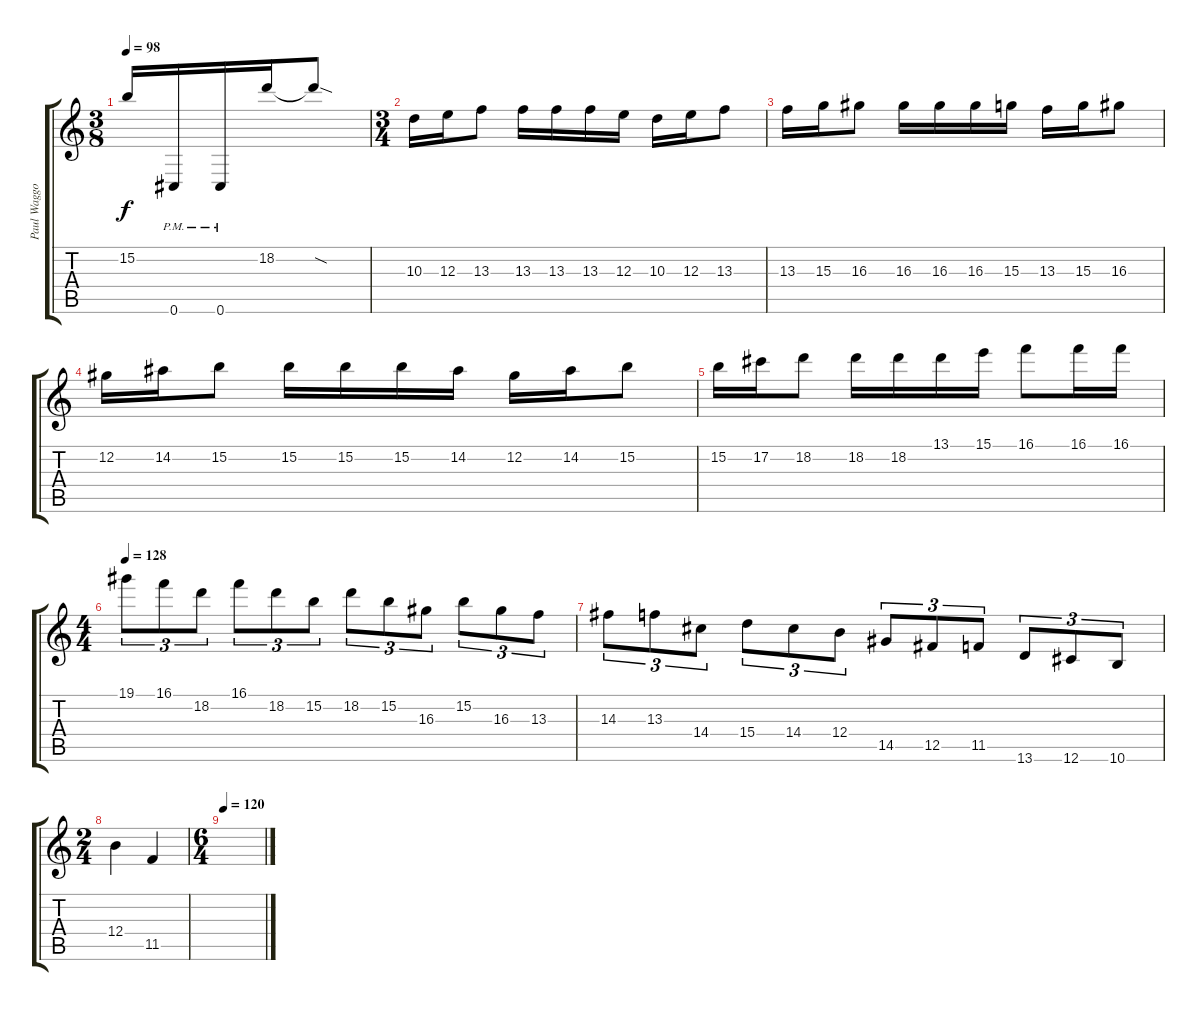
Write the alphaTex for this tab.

\track ("Paul Waggoner - Lead" "Paul Waggo") {instrument distortionguitar}
\staff {score tabs}
\tuning (Db4 Ab3 E3 B2 Gb2 Db2) {hide}
\ts (3 8)
\tempo 98
\clef g2
\ks c
15.2.16{dy f} 0.6{pm}.16 0.6{pm}.16 18.2.16 18.2{sod t}.8 |
\ts (3 4)
10.3.16 12.3.16 13.3.8 13.3.16 13.3.16 13.3.16 12.3.16 10.3.16 12.3.16 13.3.8 |
13.3.16 15.3.16 16.3.8 16.3.16 16.3.16 16.3.16 15.3.16 13.3.16 15.3.16 16.3.8 |
12.2.16 14.2.16 15.2.8 15.2.16 15.2.16 15.2.16 14.2.16 12.2.16 14.2.16 15.2.8 |
15.2.16 17.2.16 18.2.8 18.2.16 18.2.16 13.1.16 15.1.16 16.1.8 16.1.16 16.1.16 |
\ts (4 4)
\tempo 128
19.1.8{tu (3 2)} 16.1.8{tu (3 2)} 18.2.8{tu (3 2)} 16.1.8{tu (3 2)} 18.2.8{tu (3 2)} 15.2.8{tu (3 2)} 18.2.8{tu (3 2)} 15.2.8{tu (3 2)} 16.3.8{tu (3 2)} 15.2.8{tu (3 2)} 16.3.8{tu (3 2)} 13.3.8{tu (3 2)} |
14.3.8{tu (3 2)} 13.3.8{tu (3 2)} 14.4.8{tu (3 2)} 15.4.8{tu (3 2)} 14.4.8{tu (3 2)} 12.4.8{tu (3 2)} 14.5.8{tu (3 2)} 12.5.8{tu (3 2)} 11.5.8{tu (3 2)} 13.6.8{tu (3 2)} 12.6.8{tu (3 2)} 10.6.8{tu (3 2)} |
\ts (2 4)
12.4.4 11.5.4 |
\ts (6 4)
\tempo 120
